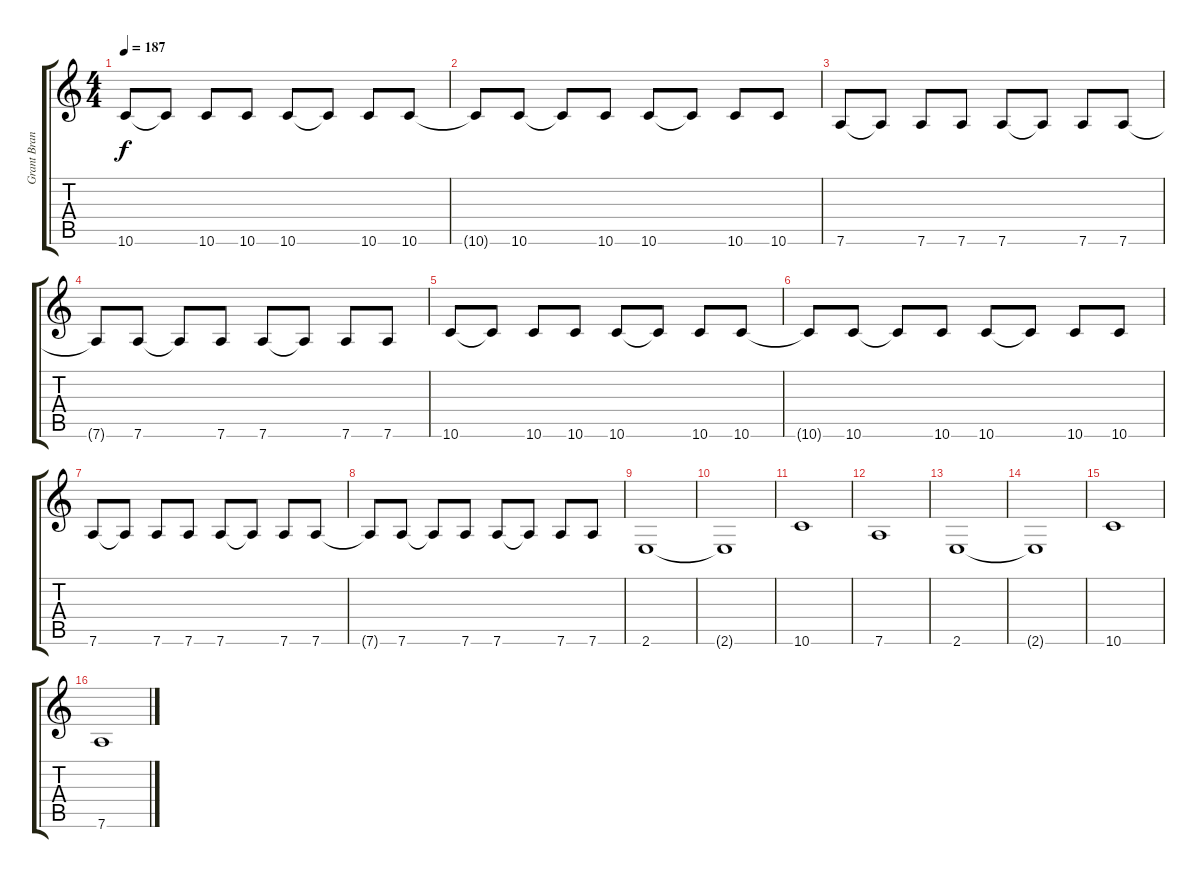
\track ("Grant Brandell" "Grant Bran") {instrument electricbassfinger}
\staff {score tabs}
\tuning (E4 B3 G3 D3 A2 D2) {hide}
\ts (4 4)
\tempo 187
\clef g2
\ks c
10.6.8{dy f} 10.6{t}.8 10.6.8 10.6.8 10.6.8 10.6{t}.8 10.6.8 10.6.8 |
10.6{t}.8 10.6.8 10.6{t}.8 10.6.8 10.6.8 10.6{t}.8 10.6.8 10.6.8 |
7.6.8 7.6{t}.8 7.6.8 7.6.8 7.6.8 7.6{t}.8 7.6.8 7.6.8 |
7.6{t}.8 7.6.8 7.6{t}.8 7.6.8 7.6.8 7.6{t}.8 7.6.8 7.6.8 |
10.6.8 10.6{t}.8 10.6.8 10.6.8 10.6.8 10.6{t}.8 10.6.8 10.6.8 |
10.6{t}.8 10.6.8 10.6{t}.8 10.6.8 10.6.8 10.6{t}.8 10.6.8 10.6.8 |
7.6.8 7.6{t}.8 7.6.8 7.6.8 7.6.8 7.6{t}.8 7.6.8 7.6.8 |
7.6{t}.8 7.6.8 7.6{t}.8 7.6.8 7.6.8 7.6{t}.8 7.6.8 7.6.8 |
2.6.1 |
2.6{t}.1 |
10.6.1 |
7.6.1 |
2.6.1 |
2.6{t}.1 |
10.6.1 |
7.6.1
